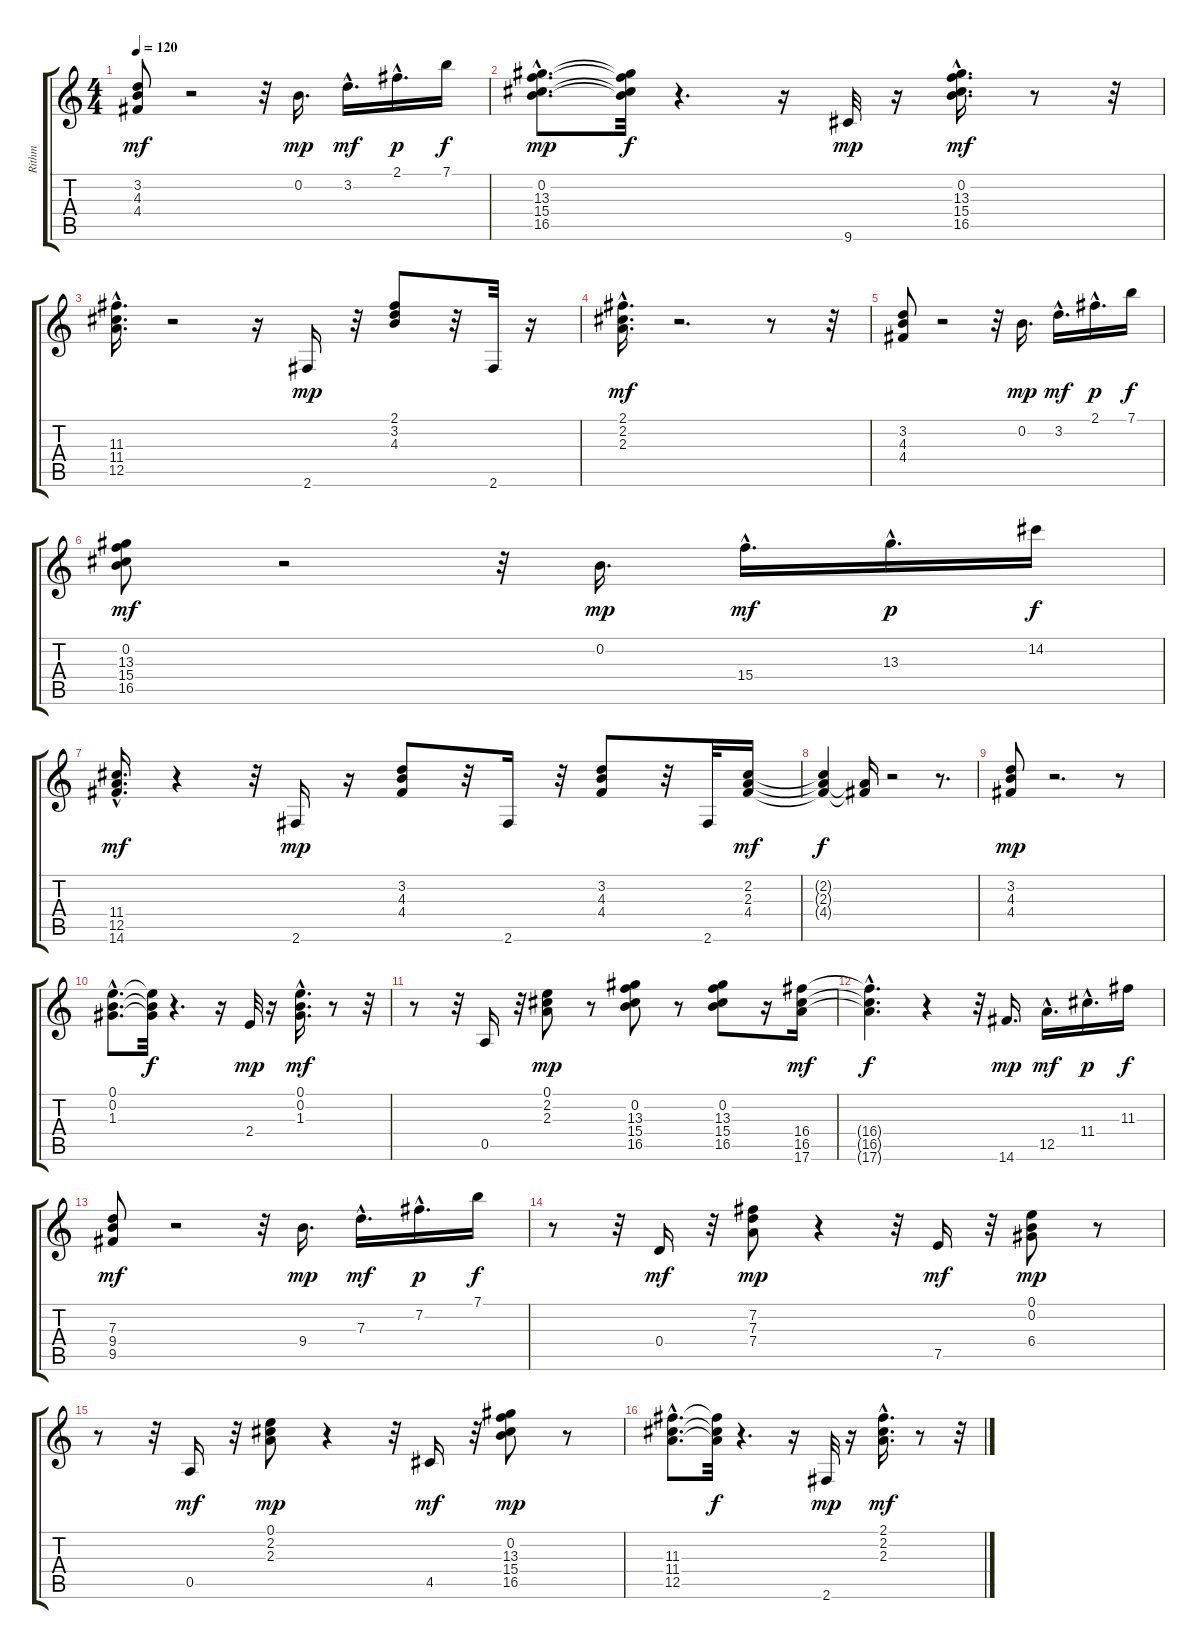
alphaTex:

\track ("Rithm" "Rithm") {instrument electricguitarclean}
\staff {score tabs}
\tuning (E4 B3 G3 D3 A2 E2) {hide}
\ts (4 4)
\tempo 120
\clef g2
\ks c
(3.2 4.3 4.4).8{dy mf} r.2 r.32 0.2.16{d dy mp} 3.2{hac}.16{d dy mf} 2.1{hac}.16{d dy p} 7.1.16{dy f} |
(0.2{hac} 13.3{hac} 15.4{hac} 16.5{hac}).8{d dy mp} (0.2{t} 13.3{t} 15.4{t} 16.5{t}).32{dy f} r.4{d} r.16 9.6.32{dy mp} r.16 (0.2{hac} 13.3{hac} 15.4{hac} 16.5{hac}).16{d dy mf} r.8 r.32 |
(11.3{hac} 11.4{hac} 12.5{hac}).16{d} r.2 r.16 2.6.16{dy mp} r.32 (2.1 3.2 4.3).8 r.32 2.6.32 r.16 |
(2.1{hac} 2.2{hac} 2.3{hac}).16{d dy mf} r.2{d} r.8 r.32 |
(3.2 4.3 4.4).8 r.2 r.32 0.2.16{d dy mp} 3.2{hac}.16{d dy mf} 2.1{hac}.16{d dy p} 7.1.16{dy f} |
(0.2 13.3 15.4 16.5).8{dy mf} r.2 r.32 0.2.16{d dy mp} 15.4{hac}.16{d dy mf} 13.3{hac}.16{d dy p} 14.2.16{dy f} |
(11.4{hac} 12.5{hac} 14.6{hac}).16{d dy mf} r.4 r.32 2.6.16{dy mp} r.16 (3.2 4.3 4.4).8 r.32 2.6.16 r.32 (3.2 4.3 4.4).8 r.32 2.6.32 (2.2 2.3 4.4).16{dy mf} |
(2.2{t} 2.3{t} 4.4{t}).4{dy f} (2.3{t} 4.4{t}).16 r.2 r.8{d} |
(3.2 4.3 4.4).8{dy mp} r.2{d} r.8 |
(0.1{hac} 0.2{hac} 1.3{hac}).8{d} (0.1{t} 0.2{t} 1.3{t}).32{dy f} r.4{d} r.16 2.4.32{dy mp} r.16 (0.1{hac} 0.2{hac} 1.3{hac}).16{d dy mf} r.8 r.32 |
r.8 r.32 0.5.16 r.32 (0.1 2.2 2.3).8{dy mp} r.8 (0.2 13.3 15.4 16.5).8 r.8 (0.2 13.3 15.4 16.5).8 r.16 (16.4 16.5 17.6).16{dy mf} |
(16.4{hac t} 16.5{t} 17.6{t}).4{d dy f} r.4 r.32 14.6.16{d dy mp} 12.5{hac}.16{d dy mf} 11.4{hac}.16{d dy p} 11.3.16{dy f} |
(7.3 9.4 9.5).8{dy mf} r.2 r.32 9.4.16{d dy mp} 7.3{hac}.16{d dy mf} 7.2{hac}.16{d dy p} 7.1.16{dy f} |
r.8 r.32 0.4.16{dy mf} r.32 (7.2 7.3 7.4).8{dy mp} r.4 r.32 7.5.16{dy mf} r.32 (0.1 0.2 6.4).8{dy mp} r.8 |
r.8 r.32 0.5.16{dy mf} r.32 (0.1 2.2 2.3).8{dy mp} r.4 r.32 4.5.16{dy mf} r.32 (0.2 13.3 15.4 16.5).8{dy mp} r.8 |
(11.3{hac} 11.4{hac} 12.5{hac}).8{d} (11.3{t} 11.4{t} 12.5{t}).32{dy f} r.4{d} r.16 2.6.32{dy mp} r.16 (2.1{hac} 2.2{hac} 2.3{hac}).16{d dy mf} r.8 r.32
